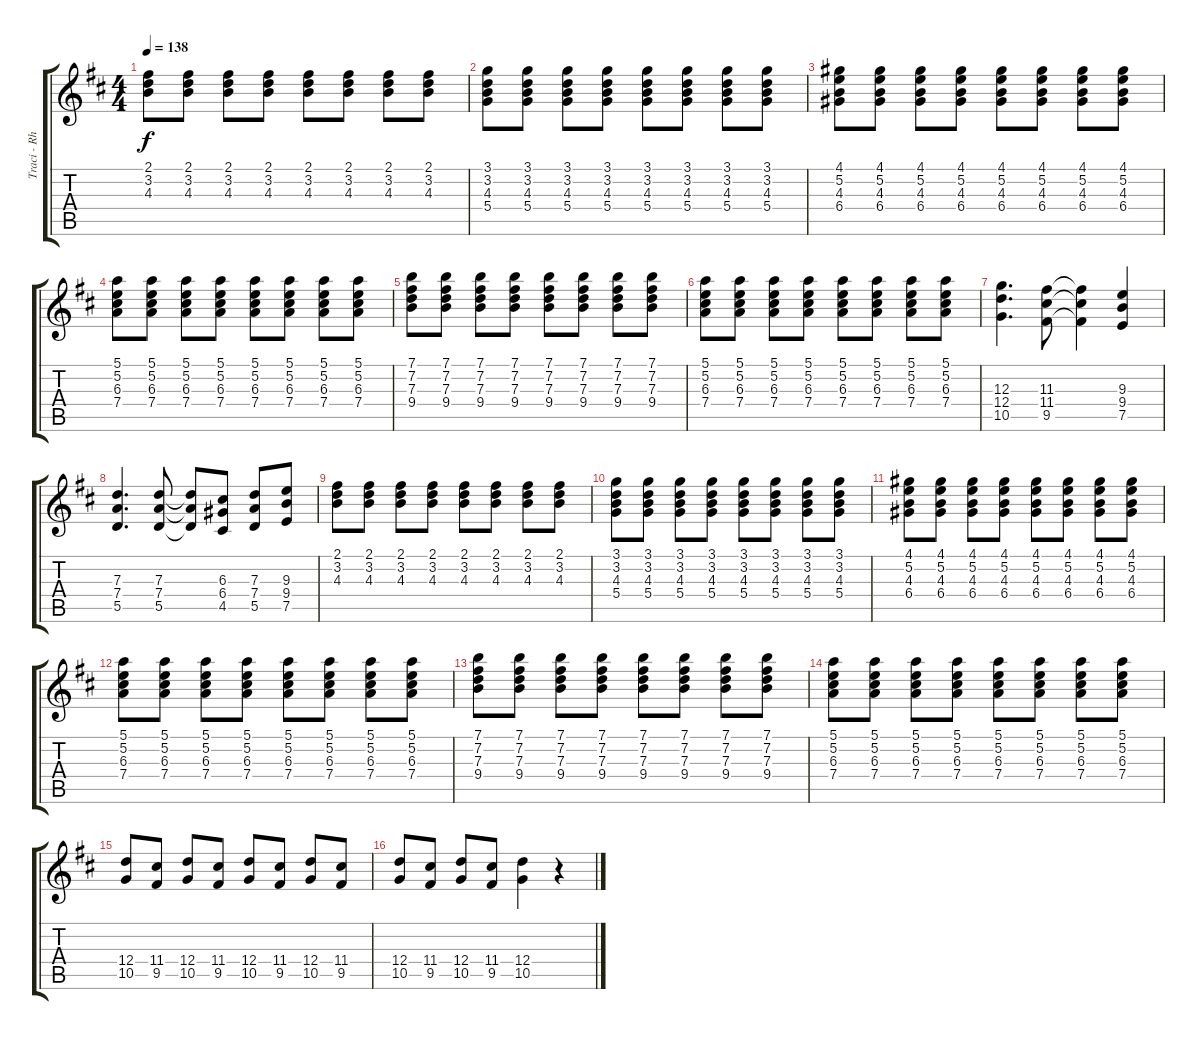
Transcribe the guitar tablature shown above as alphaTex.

\track ("Traci - Rhythm" "Traci - Rh") {instrument distortionguitar}
\staff {score tabs}
\tuning (E4 B3 G3 D3 A2 E2) {hide}
\ts (4 4)
\tempo 138
\clef g2
\ks d
(2.1 3.2 4.3).8{dy f} (2.1 3.2 4.3).8 (2.1 3.2 4.3).8 (2.1 3.2 4.3).8 (2.1 3.2 4.3).8 (2.1 3.2 4.3).8 (2.1 3.2 4.3).8 (2.1 3.2 4.3).8 |
(3.1 3.2 4.3 5.4).8 (3.1 3.2 4.3 5.4).8 (3.1 3.2 4.3 5.4).8 (3.1 3.2 4.3 5.4).8 (3.1 3.2 4.3 5.4).8 (3.1 3.2 4.3 5.4).8 (3.1 3.2 4.3 5.4).8 (3.1 3.2 4.3 5.4).8 |
(4.1 5.2 4.3 6.4).8 (4.1 5.2 4.3 6.4).8 (4.1 5.2 4.3 6.4).8 (4.1 5.2 4.3 6.4).8 (4.1 5.2 4.3 6.4).8 (4.1 5.2 4.3 6.4).8 (4.1 5.2 4.3 6.4).8 (4.1 5.2 4.3 6.4).8 |
(5.1 5.2 6.3 7.4).8 (5.1 5.2 6.3 7.4).8 (5.1 5.2 6.3 7.4).8 (5.1 5.2 6.3 7.4).8 (5.1 5.2 6.3 7.4).8 (5.1 5.2 6.3 7.4).8 (5.1 5.2 6.3 7.4).8 (5.1 5.2 6.3 7.4).8 |
(7.1 7.2 7.3 9.4).8 (7.1 7.2 7.3 9.4).8 (7.1 7.2 7.3 9.4).8 (7.1 7.2 7.3 9.4).8 (7.1 7.2 7.3 9.4).8 (7.1 7.2 7.3 9.4).8 (7.1 7.2 7.3 9.4).8 (7.1 7.2 7.3 9.4).8 |
(5.1 5.2 6.3 7.4).8 (5.1 5.2 6.3 7.4).8 (5.1 5.2 6.3 7.4).8 (5.1 5.2 6.3 7.4).8 (5.1 5.2 6.3 7.4).8 (5.1 5.2 6.3 7.4).8 (5.1 5.2 6.3 7.4).8 (5.1 5.2 6.3 7.4).8 |
(12.3 12.4 10.5).4{d} (11.3 11.4 9.5).8 (11.3{t} 11.4{t} 9.5{t}).4 (9.3 9.4 7.5).4 |
(7.3 7.4 5.5).4{d} (7.3 7.4 5.5).8 (7.3{t} 7.4{t} 5.5{t}).8 (6.3 6.4 4.5).8 (7.3 7.4 5.5).8 (9.3 9.4 7.5).8 |
(2.1 3.2 4.3).8 (2.1 3.2 4.3).8 (2.1 3.2 4.3).8 (2.1 3.2 4.3).8 (2.1 3.2 4.3).8 (2.1 3.2 4.3).8 (2.1 3.2 4.3).8 (2.1 3.2 4.3).8 |
(3.1 3.2 4.3 5.4).8 (3.1 3.2 4.3 5.4).8 (3.1 3.2 4.3 5.4).8 (3.1 3.2 4.3 5.4).8 (3.1 3.2 4.3 5.4).8 (3.1 3.2 4.3 5.4).8 (3.1 3.2 4.3 5.4).8 (3.1 3.2 4.3 5.4).8 |
(4.1 5.2 4.3 6.4).8 (4.1 5.2 4.3 6.4).8 (4.1 5.2 4.3 6.4).8 (4.1 5.2 4.3 6.4).8 (4.1 5.2 4.3 6.4).8 (4.1 5.2 4.3 6.4).8 (4.1 5.2 4.3 6.4).8 (4.1 5.2 4.3 6.4).8 |
(5.1 5.2 6.3 7.4).8 (5.1 5.2 6.3 7.4).8 (5.1 5.2 6.3 7.4).8 (5.1 5.2 6.3 7.4).8 (5.1 5.2 6.3 7.4).8 (5.1 5.2 6.3 7.4).8 (5.1 5.2 6.3 7.4).8 (5.1 5.2 6.3 7.4).8 |
(7.1 7.2 7.3 9.4).8 (7.1 7.2 7.3 9.4).8 (7.1 7.2 7.3 9.4).8 (7.1 7.2 7.3 9.4).8 (7.1 7.2 7.3 9.4).8 (7.1 7.2 7.3 9.4).8 (7.1 7.2 7.3 9.4).8 (7.1 7.2 7.3 9.4).8 |
(5.1 5.2 6.3 7.4).8 (5.1 5.2 6.3 7.4).8 (5.1 5.2 6.3 7.4).8 (5.1 5.2 6.3 7.4).8 (5.1 5.2 6.3 7.4).8 (5.1 5.2 6.3 7.4).8 (5.1 5.2 6.3 7.4).8 (5.1 5.2 6.3 7.4).8 |
(12.4 10.5).8 (11.4 9.5).8 (12.4 10.5).8 (11.4 9.5).8 (12.4 10.5).8 (11.4 9.5).8 (12.4 10.5).8 (11.4 9.5).8 |
(12.4 10.5).8 (11.4 9.5).8 (12.4 10.5).8 (11.4 9.5).8 (12.4 10.5).4 r.4
